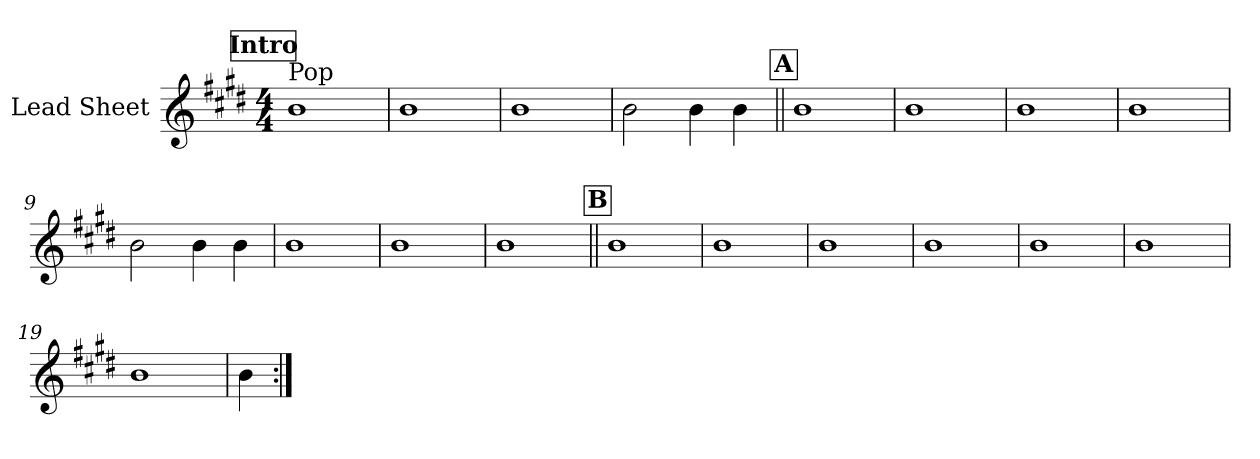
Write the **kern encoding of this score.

**kern
*part1
*staff1
*I"Lead Sheet
*clefG2
*k[f#c#g#d#]
*E:
*M4/4
*MM118
!!LO:REH:place=s1:a:fs=14:t=Intro
=1
!LO:TX:a:t=Pop
1b
=2
1b
=3
1b
=4
2b\
4b\
4b\
!!LO:LB:g=z
!!LO:REH:place=s1:a:fs=14:t=A
=5||
1b
=6
1b
=7
1b
=8
1b
!!LO:LB:g=z
=9
2b\
4b\
4b\
=10
1b
=11
1b
=12
1b
!!LO:LB:g=z
!!LO:REH:place=s1:a:fs=14:t=B
=13||
1b
=14
1b
=15
1b
=16
1b
!!LO:LB:g=z
=17
1b
=18
1b
=19
1b
=20
4b\
=:|!
*-
